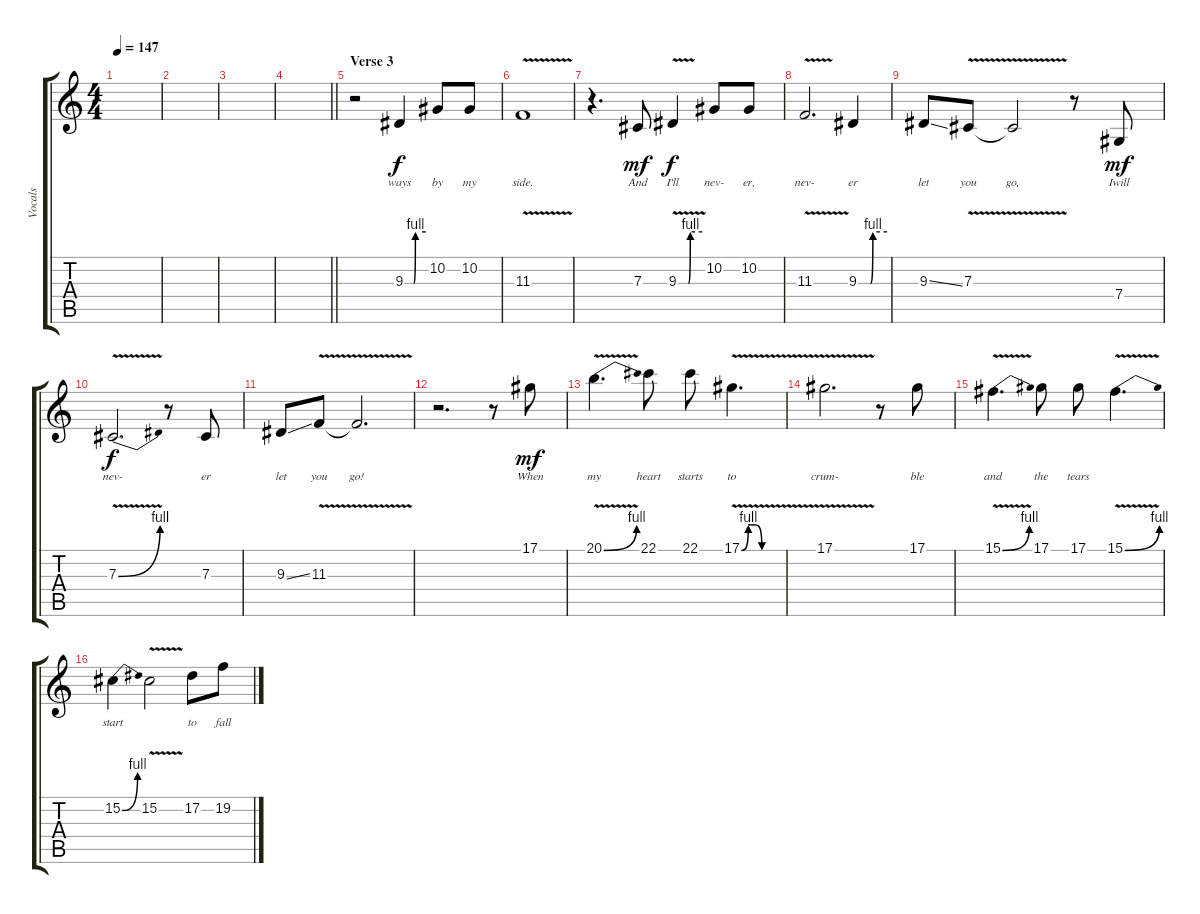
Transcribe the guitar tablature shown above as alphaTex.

\track ("Vocals" "Vocals") {instrument clarinet}
\staff {score tabs}
\tuning (Eb4 Bb3 Gb3 Db3 Ab2 Eb2) {hide}
\ts (4 4)
\tempo 147
\clef g2
\ks c
|
|
|
\barLineRight lightlight
|
\section ("" "Verse 3")
r.2 9.3{be (custom 0 0 25 0 30 4 60 4)}.4{lyrics (0 "ways") lyrics (1 "") lyrics (2 "") lyrics (3 "") lyrics (4 "")} 10.2.8{lyrics (0 "by") lyrics (1 "") lyrics (2 "") lyrics (3 "") lyrics (4 "")} 10.2.8{lyrics (0 "my") lyrics (1 "") lyrics (2 "") lyrics (3 "") lyrics (4 "")} |
11.3{v}.1{lyrics (0 "side.") lyrics (1 "") lyrics (2 "") lyrics (3 "") lyrics (4 "")} |
r.4{d} 7.3.8{lyrics (0 "And") lyrics (1 "") lyrics (2 "") lyrics (3 "") lyrics (4 "") dy mf} 9.3{be (custom 0 0 25 0 30 4 60 4) v}.4{lyrics (0 "I'll") lyrics (1 "") lyrics (2 "") lyrics (3 "") lyrics (4 "") dy f} 10.2.8{lyrics (0 "nev-") lyrics (1 "") lyrics (2 "") lyrics (3 "") lyrics (4 "")} 10.2.8{lyrics (0 "er,") lyrics (1 "") lyrics (2 "") lyrics (3 "") lyrics (4 "")} |
11.3{v}.2{d lyrics (0 "nev-") lyrics (1 "") lyrics (2 "") lyrics (3 "") lyrics (4 "")} 9.3{be (custom 0 0 25 0 30 4 60 4)}.4{lyrics (0 "er") lyrics (1 "") lyrics (2 "") lyrics (3 "") lyrics (4 "")} |
9.3{ss}.8{lyrics (0 "let") lyrics (1 "") lyrics (2 "") lyrics (3 "") lyrics (4 "")} 7.3{v}.8{lyrics (0 "you") lyrics (1 "") lyrics (2 "") lyrics (3 "") lyrics (4 "")} 7.3{t}.2{lyrics (0 "go,") lyrics (1 "") lyrics (2 "") lyrics (3 "") lyrics (4 "")} r.8 7.4.8{lyrics (0 "Iwill") lyrics (1 "") lyrics (2 "") lyrics (3 "") lyrics (4 "") dy mf} |
7.3{be (bend 0 0 60 4) v}.2{d lyrics (0 "nev-") lyrics (1 "") lyrics (2 "") lyrics (3 "") lyrics (4 "") dy f} r.8 7.3.8{lyrics (0 "er") lyrics (1 "") lyrics (2 "") lyrics (3 "") lyrics (4 "")} |
9.3{ss}.8{lyrics (0 "let") lyrics (1 "") lyrics (2 "") lyrics (3 "") lyrics (4 "")} 11.3{v}.8{lyrics (0 "you") lyrics (1 "") lyrics (2 "") lyrics (3 "") lyrics (4 "")} 11.3{t}.2{d lyrics (0 "go!") lyrics (1 "") lyrics (2 "") lyrics (3 "") lyrics (4 "")} |
r.2{d} r.8 17.1.8{lyrics (0 "When") lyrics (1 "") lyrics (2 "") lyrics (3 "") lyrics (4 "") dy mf} |
20.1{be (bend 0 0 60 4) v}.4{d lyrics (0 "my") lyrics (1 "") lyrics (2 "") lyrics (3 "") lyrics (4 "")} 22.1.8{lyrics (0 "heart") lyrics (1 "") lyrics (2 "") lyrics (3 "") lyrics (4 "")} 22.1.8{lyrics (0 "starts") lyrics (1 "") lyrics (2 "") lyrics (3 "") lyrics (4 "")} 17.1{be (custom 0 0 10 4 20 4 30 0 60 0) v}.4{d lyrics (0 "to") lyrics (1 "") lyrics (2 "") lyrics (3 "") lyrics (4 "")} |
17.1{v}.2{d lyrics (0 "crum-") lyrics (1 "") lyrics (2 "") lyrics (3 "") lyrics (4 "")} r.8 17.1.8{lyrics (0 "ble") lyrics (1 "") lyrics (2 "") lyrics (3 "") lyrics (4 "")} |
15.1{be (bend 0 0 60 4) v}.4{d lyrics (0 "and") lyrics (1 "") lyrics (2 "") lyrics (3 "") lyrics (4 "")} 17.1.8{lyrics (0 "the") lyrics (1 "") lyrics (2 "") lyrics (3 "") lyrics (4 "")} 17.1.8{lyrics (0 "tears") lyrics (1 "") lyrics (2 "") lyrics (3 "") lyrics (4 "")} 15.1{be (bend 0 0 60 4) v}.4{d lyrics (0 "") lyrics (1 "") lyrics (2 "") lyrics (3 "") lyrics (4 "")} |
15.2{be (bend 0 0 60 4)}.4{lyrics (0 "start") lyrics (1 "") lyrics (2 "") lyrics (3 "") lyrics (4 "")} 15.2{v}.2{lyrics (0 "") lyrics (1 "") lyrics (2 "") lyrics (3 "") lyrics (4 "")} 17.2.8{lyrics (0 "to") lyrics (1 "") lyrics (2 "") lyrics (3 "") lyrics (4 "")} 19.2.8{lyrics (0 "fall") lyrics (1 "") lyrics (2 "") lyrics (3 "") lyrics (4 "")}
